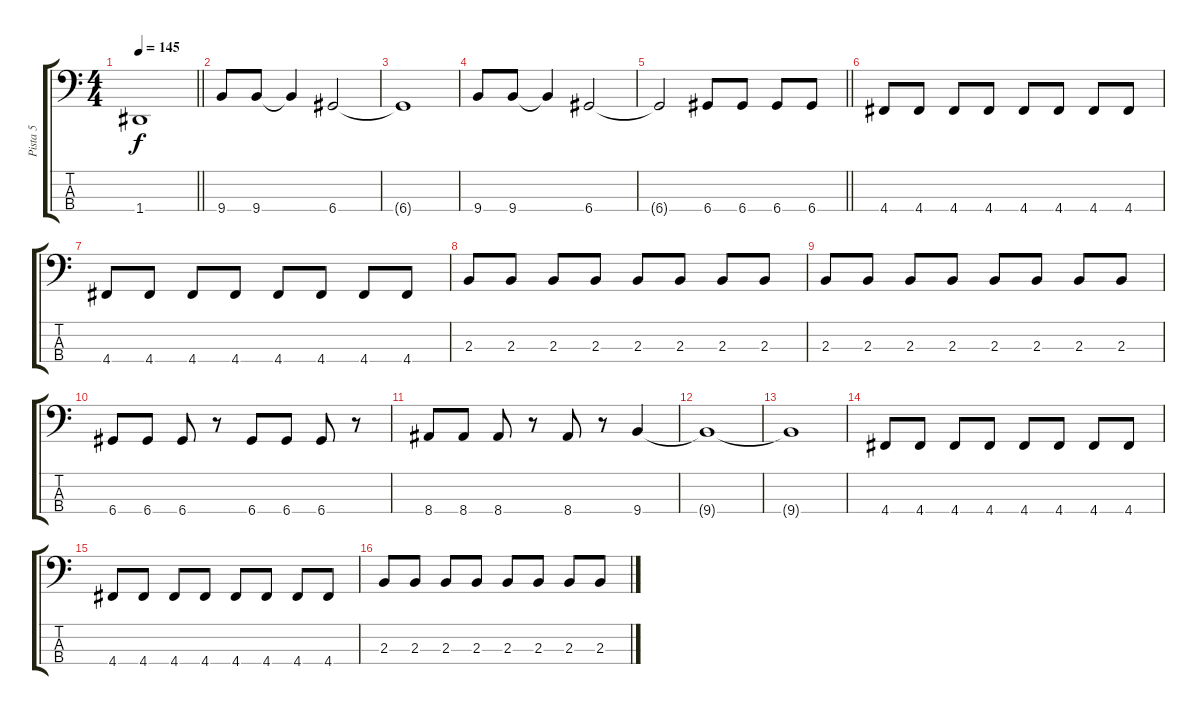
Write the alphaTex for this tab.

\track ("Pista 5" "Pista 5") {instrument electricbassfinger}
\staff {score tabs}
\tuning (G2 D2 A1 D1) {hide}
\ts (4 4)
\tempo 145
\clef f4
\barLineRight lightlight
\ks c
1.4{t}.1{dy f} |
9.4.8 9.4.8 9.4{t}.4 6.4.2 |
6.4{t}.1 |
9.4.8 9.4.8 9.4{t}.4 6.4.2 |
\barLineRight lightlight
6.4{t}.2 6.4.8 6.4.8 6.4.8 6.4.8 |
4.4.8 4.4.8 4.4.8 4.4.8 4.4.8 4.4.8 4.4.8 4.4.8 |
4.4.8 4.4.8 4.4.8 4.4.8 4.4.8 4.4.8 4.4.8 4.4.8 |
2.3.8 2.3.8 2.3.8 2.3.8 2.3.8 2.3.8 2.3.8 2.3.8 |
2.3.8 2.3.8 2.3.8 2.3.8 2.3.8 2.3.8 2.3.8 2.3.8 |
6.4.8 6.4.8 6.4.8 r.8 6.4.8 6.4.8 6.4.8 r.8 |
8.4.8 8.4.8 8.4.8 r.8 8.4.8 r.8 9.4.4 |
9.4{t}.1 |
9.4{t}.1 |
4.4.8 4.4.8 4.4.8 4.4.8 4.4.8 4.4.8 4.4.8 4.4.8 |
4.4.8 4.4.8 4.4.8 4.4.8 4.4.8 4.4.8 4.4.8 4.4.8 |
2.3.8 2.3.8 2.3.8 2.3.8 2.3.8 2.3.8 2.3.8 2.3.8
